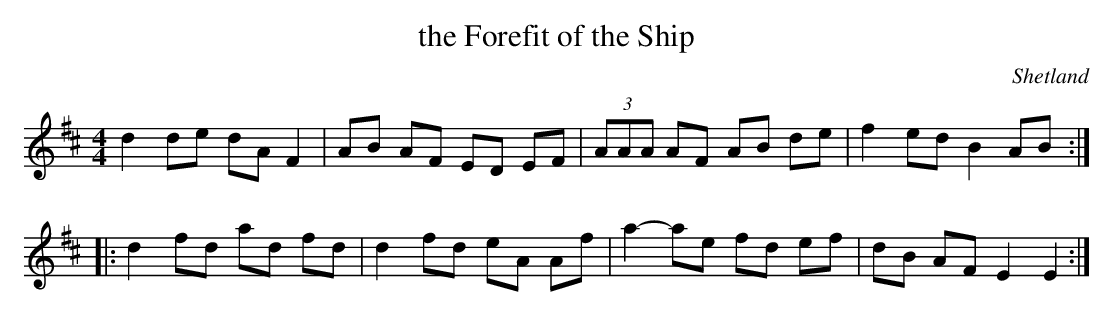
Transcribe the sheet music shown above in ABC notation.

X:1
T:the Forefit of the Ship
O:Shetland
M:4/4
K:D
d2de dA F2 | AB AF ED EF | \
(3AAA AF AB de | f2ed B2AB ::
d2fd ad fd | d2 fd eA Af |\
a2-ae fd ef | dB AF E2E2:|
